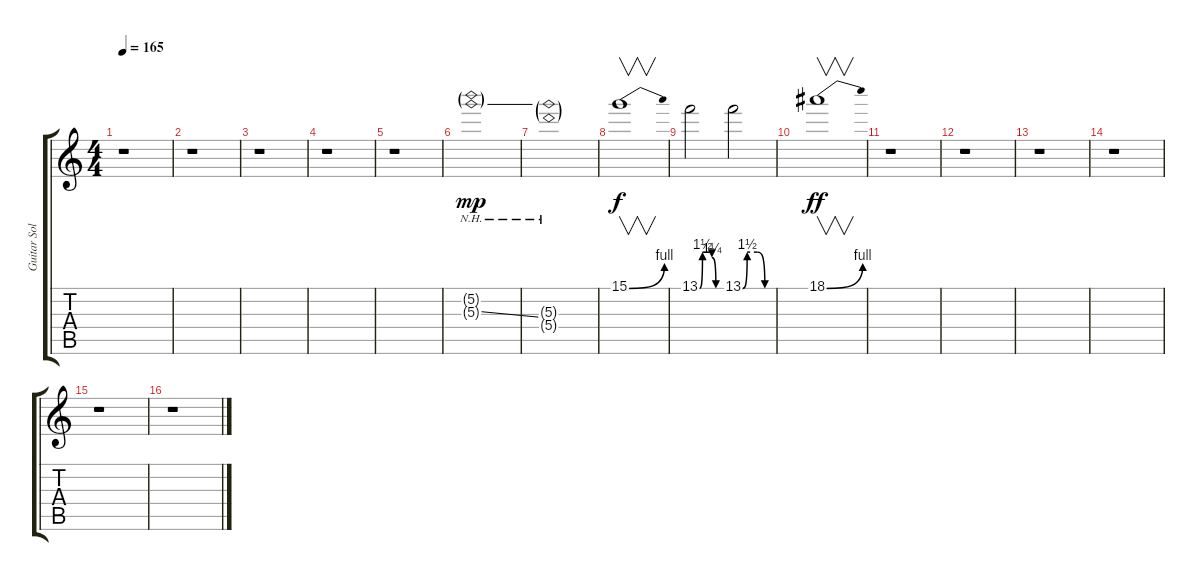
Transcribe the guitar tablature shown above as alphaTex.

\track ("Guitar Solo I" "Guitar Sol") {instrument distortionguitar}
\staff {score tabs}
\tuning (E4 B3 G3 D3 A2 E2) {hide}
\ts (4 4)
\tempo 165
\clef g2
\ks c
r.1{dy mp instrument distortionguitar} |
r.1 |
r.1 |
r.1 |
r.1 |
(5.2{nh g} 5.3{nh ss g}).1 |
(5.3{nh g} 5.4{nh g}).1 |
15.1{be (bend 0 0 60 4)}.1{v dy f} |
13.1{be (custom 0 0 8 6 15 6 30 6 34 5 45 0 60 0)}.2 13.1{be (custom 0 0 9 6 15 6 30 6 45 0 60 0)}.2 |
18.1{be (bend 0 0 60 4)}.1{v dy ff} |
r.1 |
r.1 |
r.1 |
r.1 |
r.1 |
r.1
